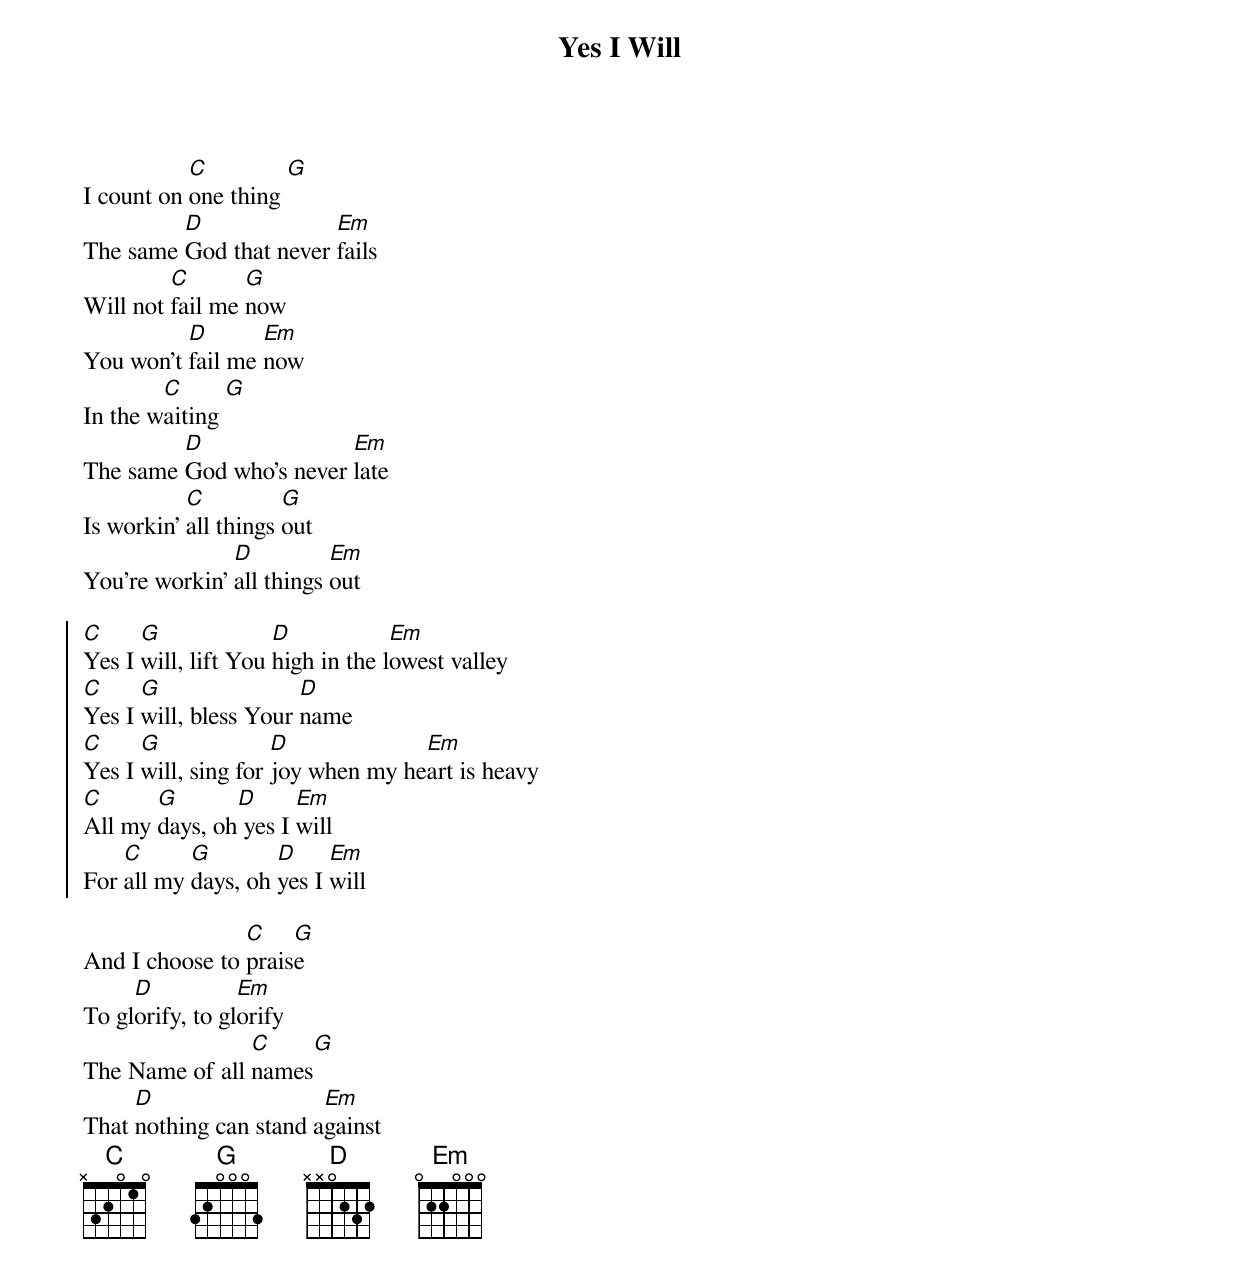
{title: Yes I Will}
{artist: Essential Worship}
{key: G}

{start_of_verse}
I count on [C]one thing [G]
The same [D]God that never [Em]fails
Will not [C]fail me [G]now
You won't [D]fail me [Em]now
In the w[C]aiting [G]
The same [D]God who's never [Em]late
Is workin' [C]all things [G]out
You're workin' [D]all things [Em]out
{end_of_verse}

{start_of_chorus}
[C]Yes I [G]will, lift You [D]high in the l[Em]owest valley
[C]Yes I [G]will, bless Your [D]name
[C]Yes I [G]will, sing for [D]joy when my he[Em]art is heavy
[C]All my [G]days, oh[D] yes I [Em]will
For [C]all my [G]days, oh [D]yes I [Em]will
{end_of_chorus}

{start_of_bridge}
And I choose to [C]prais[G]e
To gl[D]orify, to gl[Em]orify
The Name of all [C]names[G]
That [D]nothing can stand a[Em]gainst
{end_of_bridge}
